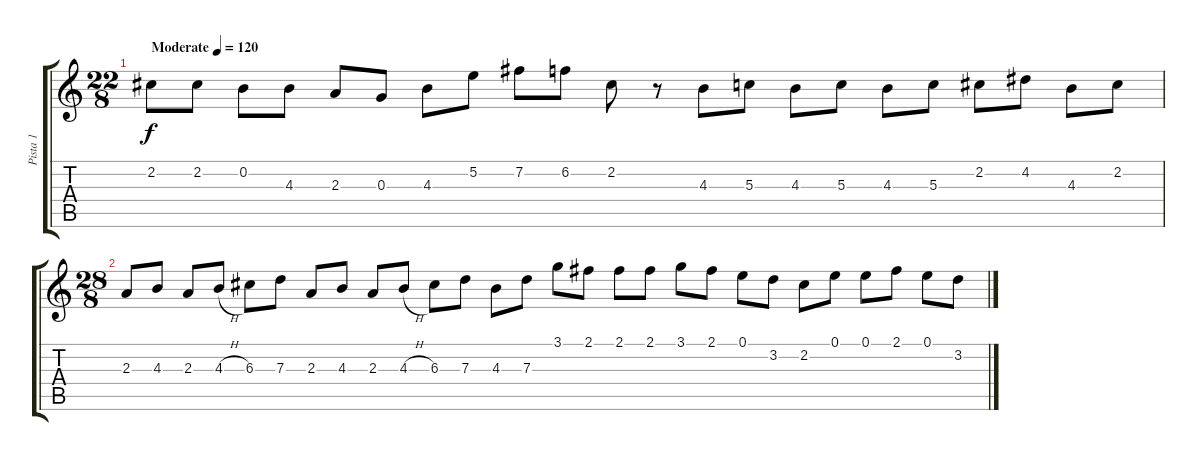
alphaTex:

\track ("Pista 1" "Pista 1") {instrument acousticguitarnylon}
\staff {score tabs}
\tuning (E4 B3 G3 D3 A2 E2) {hide}
\ts (22 8)
\tempo (120 "Moderate")
\clef g2
\ks c
2.2.8{dy f instrument acousticguitarnylon} 2.2.8 0.2.8 4.3.8 2.3.8 0.3.8 4.3.8 5.2.8 7.2.8 6.2.8 2.2.8 r.8 4.3.8 5.3.8 4.3.8 5.3.8 4.3.8 5.3.8 2.2.8 4.2.8 4.3.8 2.2.8 |
\ts (28 8)
2.3.8 4.3.8 2.3.8 4.3{h}.8 6.3.8 7.3.8 2.3.8 4.3.8 2.3.8 4.3{h}.8 6.3.8 7.3.8 4.3.8 7.3.8 3.1.8 2.1.8 2.1.8 2.1.8 3.1.8 2.1.8 0.1.8 3.2.8 2.2.8 0.1.8 0.1.8 2.1.8 0.1.8 3.2.8
